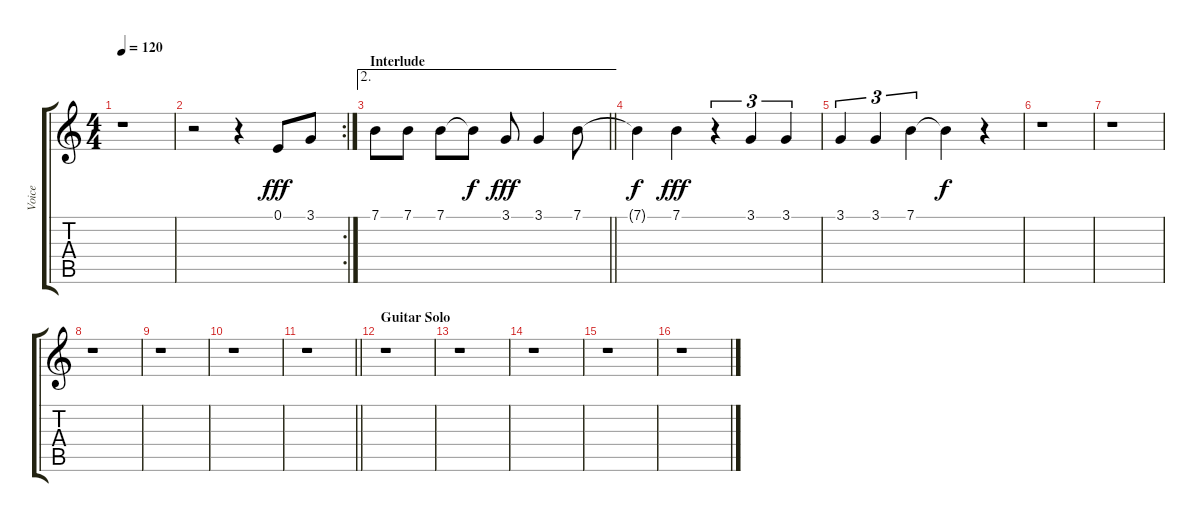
\track ("Voice" "Voice") {instrument altosax}
\staff {score tabs}
\tuning (E4 B3 G3 D3 A2 E2) {hide}
\ts (4 4)
\tempo 120
\clef g2
\ks c
r.1{dy fff} |
\rc 2
r.2 r.4 0.1.8 3.1.8 |
\ae 2
\section ("" "Interlude")
\barLineRight lightlight
7.1.8 7.1.8 7.1.8 7.1{t}.8{dy f} 3.1.8{dy fff} 3.1.4 7.1.8 |
7.1{t}.4{dy f} 7.1.4{dy fff} r.4{tu (3 2)} 3.1.4{tu (3 2)} 3.1.4{tu (3 2)} |
3.1.4{tu (3 2)} 3.1.4{tu (3 2)} 7.1.4{tu (3 2)} 7.1{t}.4{dy f} r.4 |
r.1 |
r.1 |
r.1 |
r.1 |
r.1 |
\barLineRight lightlight
r.1 |
\section ("" "Guitar Solo")
r.1 |
r.1 |
r.1 |
r.1 |
r.1
